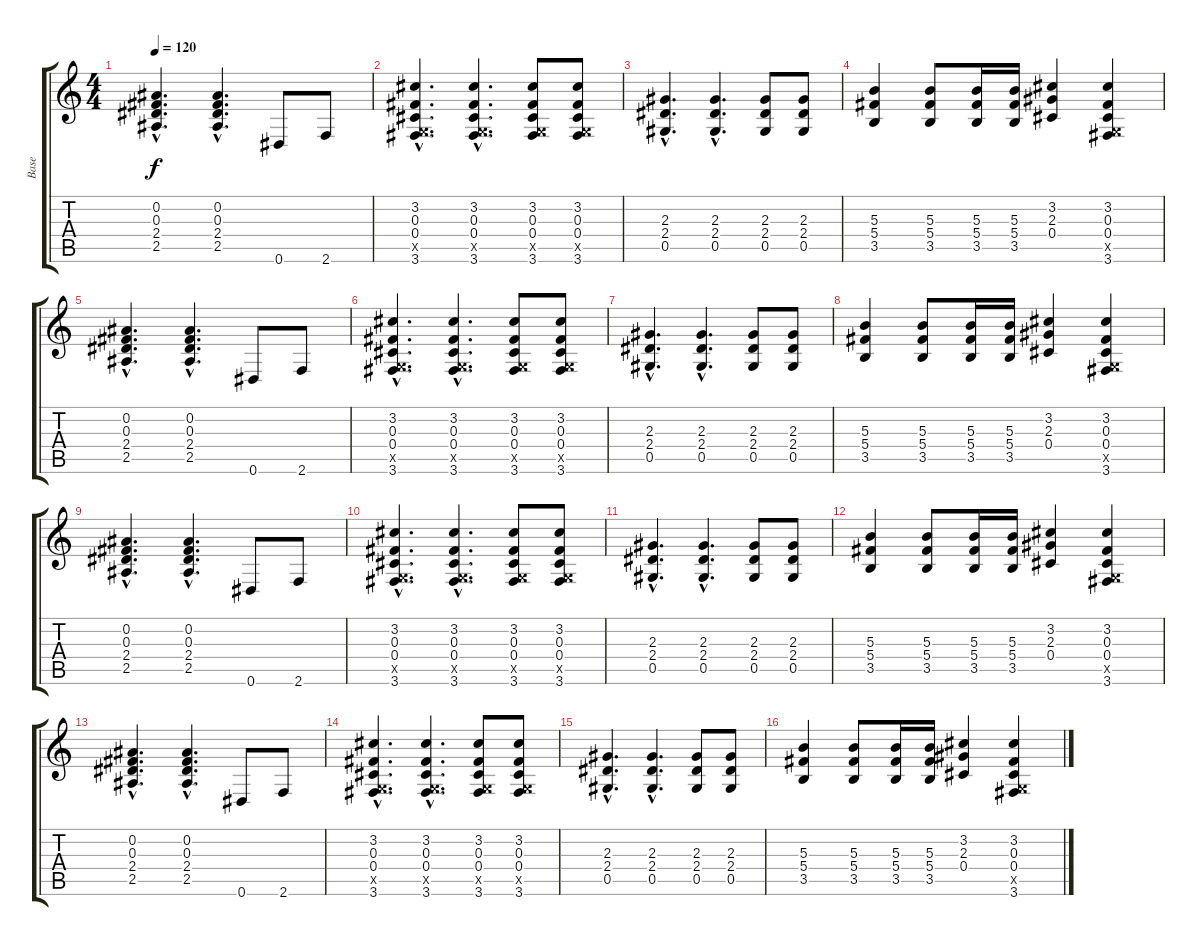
\track ("Base" "Base") {instrument electricguitarjazz}
\staff {score tabs}
\tuning (Eb4 Bb3 Gb3 Db3 Ab2 Eb2) {hide}
\ts (4 4)
\tempo 120
\clef g2
\ks c
(0.2{hac} 0.3{hac} 2.4{hac} 2.5{hac}).4{d dy f} (0.2{hac} 0.3{hac} 2.4{hac} 2.5{hac}).4{d} 0.6.8 2.6.8 |
(3.2{hac} 0.3{hac} 0.4{hac} -1.5{hac x} 3.6{hac}).4{d} (3.2{hac} 0.3{hac} 0.4{hac} -1.5{hac x} 3.6{hac}).4{d} (3.2 0.3 0.4 -1.5{x} 3.6).8 (3.2 0.3 0.4 -1.5{x} 3.6).8 |
(2.3{hac} 2.4{hac} 0.5{hac}).4{d} (2.3{hac} 2.4{hac} 0.5{hac}).4{d} (2.3 2.4 0.5).8 (2.3 2.4 0.5).8 |
(5.3 5.4 3.5).4 (5.3 5.4 3.5).8 (5.3 5.4 3.5).16 (5.3 5.4 3.5).16 (3.2 2.3 0.4).4 (3.2 0.3 0.4 -1.5{x} 3.6).4 |
(0.2{hac} 0.3{hac} 2.4{hac} 2.5{hac}).4{d} (0.2{hac} 0.3{hac} 2.4{hac} 2.5{hac}).4{d} 0.6.8 2.6.8 |
(3.2{hac} 0.3{hac} 0.4{hac} -1.5{hac x} 3.6{hac}).4{d} (3.2{hac} 0.3{hac} 0.4{hac} -1.5{hac x} 3.6{hac}).4{d} (3.2 0.3 0.4 -1.5{x} 3.6).8 (3.2 0.3 0.4 -1.5{x} 3.6).8 |
(2.3{hac} 2.4{hac} 0.5{hac}).4{d} (2.3{hac} 2.4{hac} 0.5{hac}).4{d} (2.3 2.4 0.5).8 (2.3 2.4 0.5).8 |
(5.3 5.4 3.5).4 (5.3 5.4 3.5).8 (5.3 5.4 3.5).16 (5.3 5.4 3.5).16 (3.2 2.3 0.4).4 (3.2 0.3 0.4 -1.5{x} 3.6).4 |
(0.2{hac} 0.3{hac} 2.4{hac} 2.5{hac}).4{d} (0.2{hac} 0.3{hac} 2.4{hac} 2.5{hac}).4{d} 0.6.8 2.6.8 |
(3.2{hac} 0.3{hac} 0.4{hac} -1.5{hac x} 3.6{hac}).4{d} (3.2{hac} 0.3{hac} 0.4{hac} -1.5{hac x} 3.6{hac}).4{d} (3.2 0.3 0.4 -1.5{x} 3.6).8 (3.2 0.3 0.4 -1.5{x} 3.6).8 |
(2.3{hac} 2.4{hac} 0.5{hac}).4{d} (2.3{hac} 2.4{hac} 0.5{hac}).4{d} (2.3 2.4 0.5).8 (2.3 2.4 0.5).8 |
(5.3 5.4 3.5).4 (5.3 5.4 3.5).8 (5.3 5.4 3.5).16 (5.3 5.4 3.5).16 (3.2 2.3 0.4).4 (3.2 0.3 0.4 -1.5{x} 3.6).4 |
(0.2{hac} 0.3{hac} 2.4{hac} 2.5{hac}).4{d} (0.2{hac} 0.3{hac} 2.4{hac} 2.5{hac}).4{d} 0.6.8 2.6.8 |
(3.2{hac} 0.3{hac} 0.4{hac} -1.5{hac x} 3.6{hac}).4{d} (3.2{hac} 0.3{hac} 0.4{hac} -1.5{hac x} 3.6{hac}).4{d} (3.2 0.3 0.4 -1.5{x} 3.6).8 (3.2 0.3 0.4 -1.5{x} 3.6).8 |
(2.3{hac} 2.4{hac} 0.5{hac}).4{d} (2.3{hac} 2.4{hac} 0.5{hac}).4{d} (2.3 2.4 0.5).8 (2.3 2.4 0.5).8 |
(5.3 5.4 3.5).4 (5.3 5.4 3.5).8 (5.3 5.4 3.5).16 (5.3 5.4 3.5).16 (3.2 2.3 0.4).4 (3.2 0.3 0.4 -1.5{x} 3.6).4
